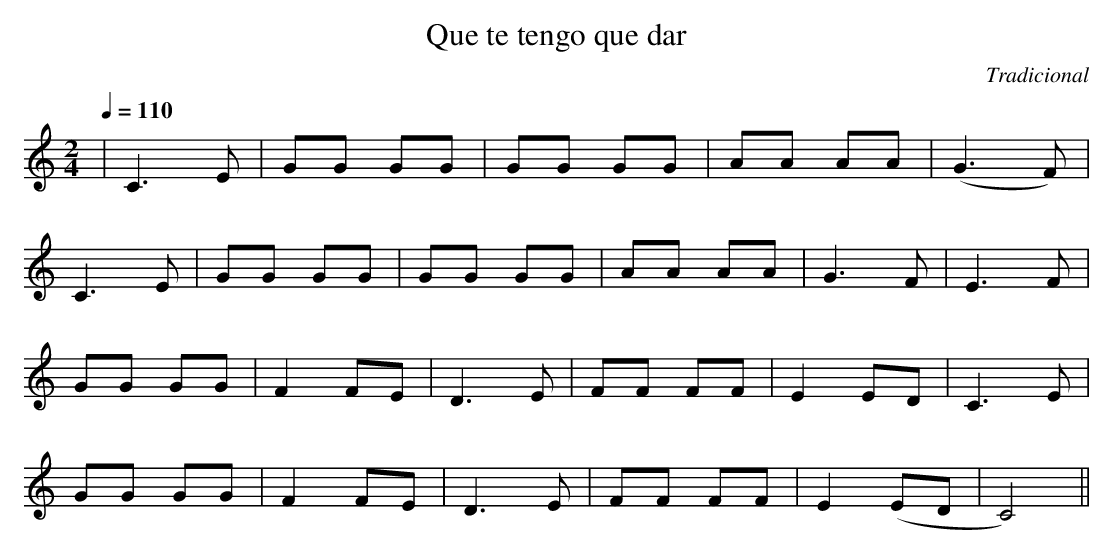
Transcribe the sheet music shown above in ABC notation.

X:1
T:Que te tengo que dar
C:Tradicional
M:2/4
L:1/8
Q:1/4=110
K:C
|C3 E|GG GG|GG GG|AA AA|(G3 F)|
C3 E|GG GG|GG GG|AA AA|G3 F|E3 F|
GG GG|F2 FE|D3 E|FF FF|E2 ED|C3 E|
GG GG|F2 FE|D3 E|FF FF|E2 (ED|C4)||
